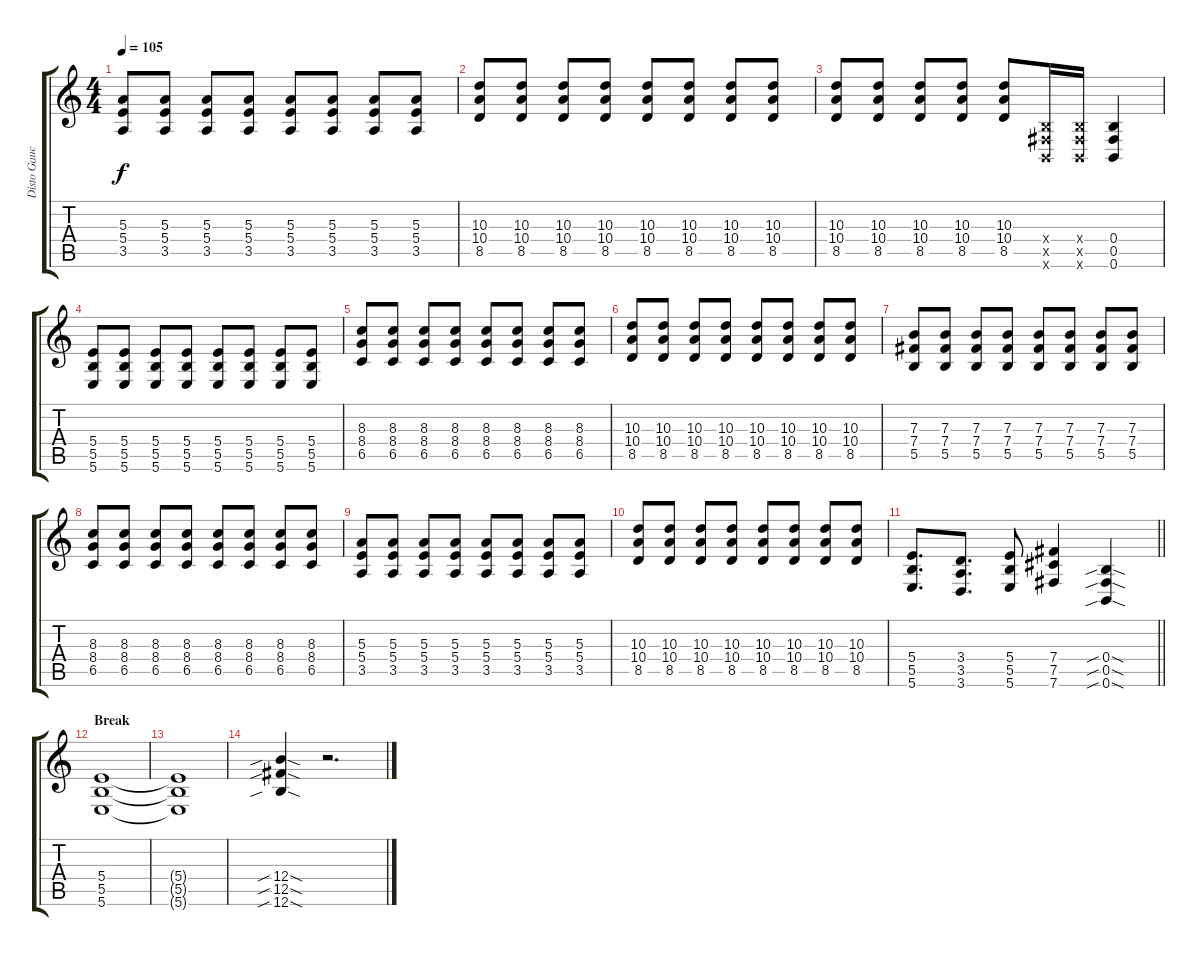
\track ("Disto Gauche" "Disto Gauc") {instrument distortionguitar}
\staff {score tabs}
\tuning (Db4 Ab3 E3 B2 Gb2 B1) {hide}
\ts (4 4)
\tempo 105
\clef g2
\ks c
(5.3 5.4 3.5).8{dy f} (5.3 5.4 3.5).8 (5.3 5.4 3.5).8 (5.3 5.4 3.5).8 (5.3 5.4 3.5).8 (5.3 5.4 3.5).8 (5.3 5.4 3.5).8 (5.3 5.4 3.5).8 |
(10.3 10.4 8.5).8 (10.3 10.4 8.5).8 (10.3 10.4 8.5).8 (10.3 10.4 8.5).8 (10.3 10.4 8.5).8 (10.3 10.4 8.5).8 (10.3 10.4 8.5).8 (10.3 10.4 8.5).8 |
(10.3 10.4 8.5).8 (10.3 10.4 8.5).8 (10.3 10.4 8.5).8 (10.3 10.4 8.5).8 (10.3 10.4 8.5).8 (0.4{x} 0.5{x} 0.6{x}).16 (0.4{x} 0.5{x} 0.6{x}).16 (0.4 0.5 0.6).4 |
(5.4 5.5 5.6).8 (5.4 5.5 5.6).8 (5.4 5.5 5.6).8 (5.4 5.5 5.6).8 (5.4 5.5 5.6).8 (5.4 5.5 5.6).8 (5.4 5.5 5.6).8 (5.4 5.5 5.6).8 |
(8.3 8.4 6.5).8 (8.3 8.4 6.5).8 (8.3 8.4 6.5).8 (8.3 8.4 6.5).8 (8.3 8.4 6.5).8 (8.3 8.4 6.5).8 (8.3 8.4 6.5).8 (8.3 8.4 6.5).8 |
(10.3 10.4 8.5).8 (10.3 10.4 8.5).8 (10.3 10.4 8.5).8 (10.3 10.4 8.5).8 (10.3 10.4 8.5).8 (10.3 10.4 8.5).8 (10.3 10.4 8.5).8 (10.3 10.4 8.5).8 |
(7.3 7.4 5.5).8 (7.3 7.4 5.5).8 (7.3 7.4 5.5).8 (7.3 7.4 5.5).8 (7.3 7.4 5.5).8 (7.3 7.4 5.5).8 (7.3 7.4 5.5).8 (7.3 7.4 5.5).8 |
(8.3 8.4 6.5).8 (8.3 8.4 6.5).8 (8.3 8.4 6.5).8 (8.3 8.4 6.5).8 (8.3 8.4 6.5).8 (8.3 8.4 6.5).8 (8.3 8.4 6.5).8 (8.3 8.4 6.5).8 |
(5.3 5.4 3.5).8 (5.3 5.4 3.5).8 (5.3 5.4 3.5).8 (5.3 5.4 3.5).8 (5.3 5.4 3.5).8 (5.3 5.4 3.5).8 (5.3 5.4 3.5).8 (5.3 5.4 3.5).8 |
(10.3 10.4 8.5).8 (10.3 10.4 8.5).8 (10.3 10.4 8.5).8 (10.3 10.4 8.5).8 (10.3 10.4 8.5).8 (10.3 10.4 8.5).8 (10.3 10.4 8.5).8 (10.3 10.4 8.5).8 |
\barLineRight lightlight
(5.4 5.5 5.6).8{d} (3.4 3.5 3.6).8{d} (5.4 5.5 5.6).8 (7.4 7.5 7.6).4 (0.4{sib sod} 0.5{sib sod} 0.6{sib sod}).4 |
\section ("" "Break")
(5.4 5.5 5.6).1 |
(5.4{t} 5.5{t} 5.6{t}).1 |
(12.4{sib sod} 12.5{sib sod} 12.6{sib sod}).4 r.2{d}
